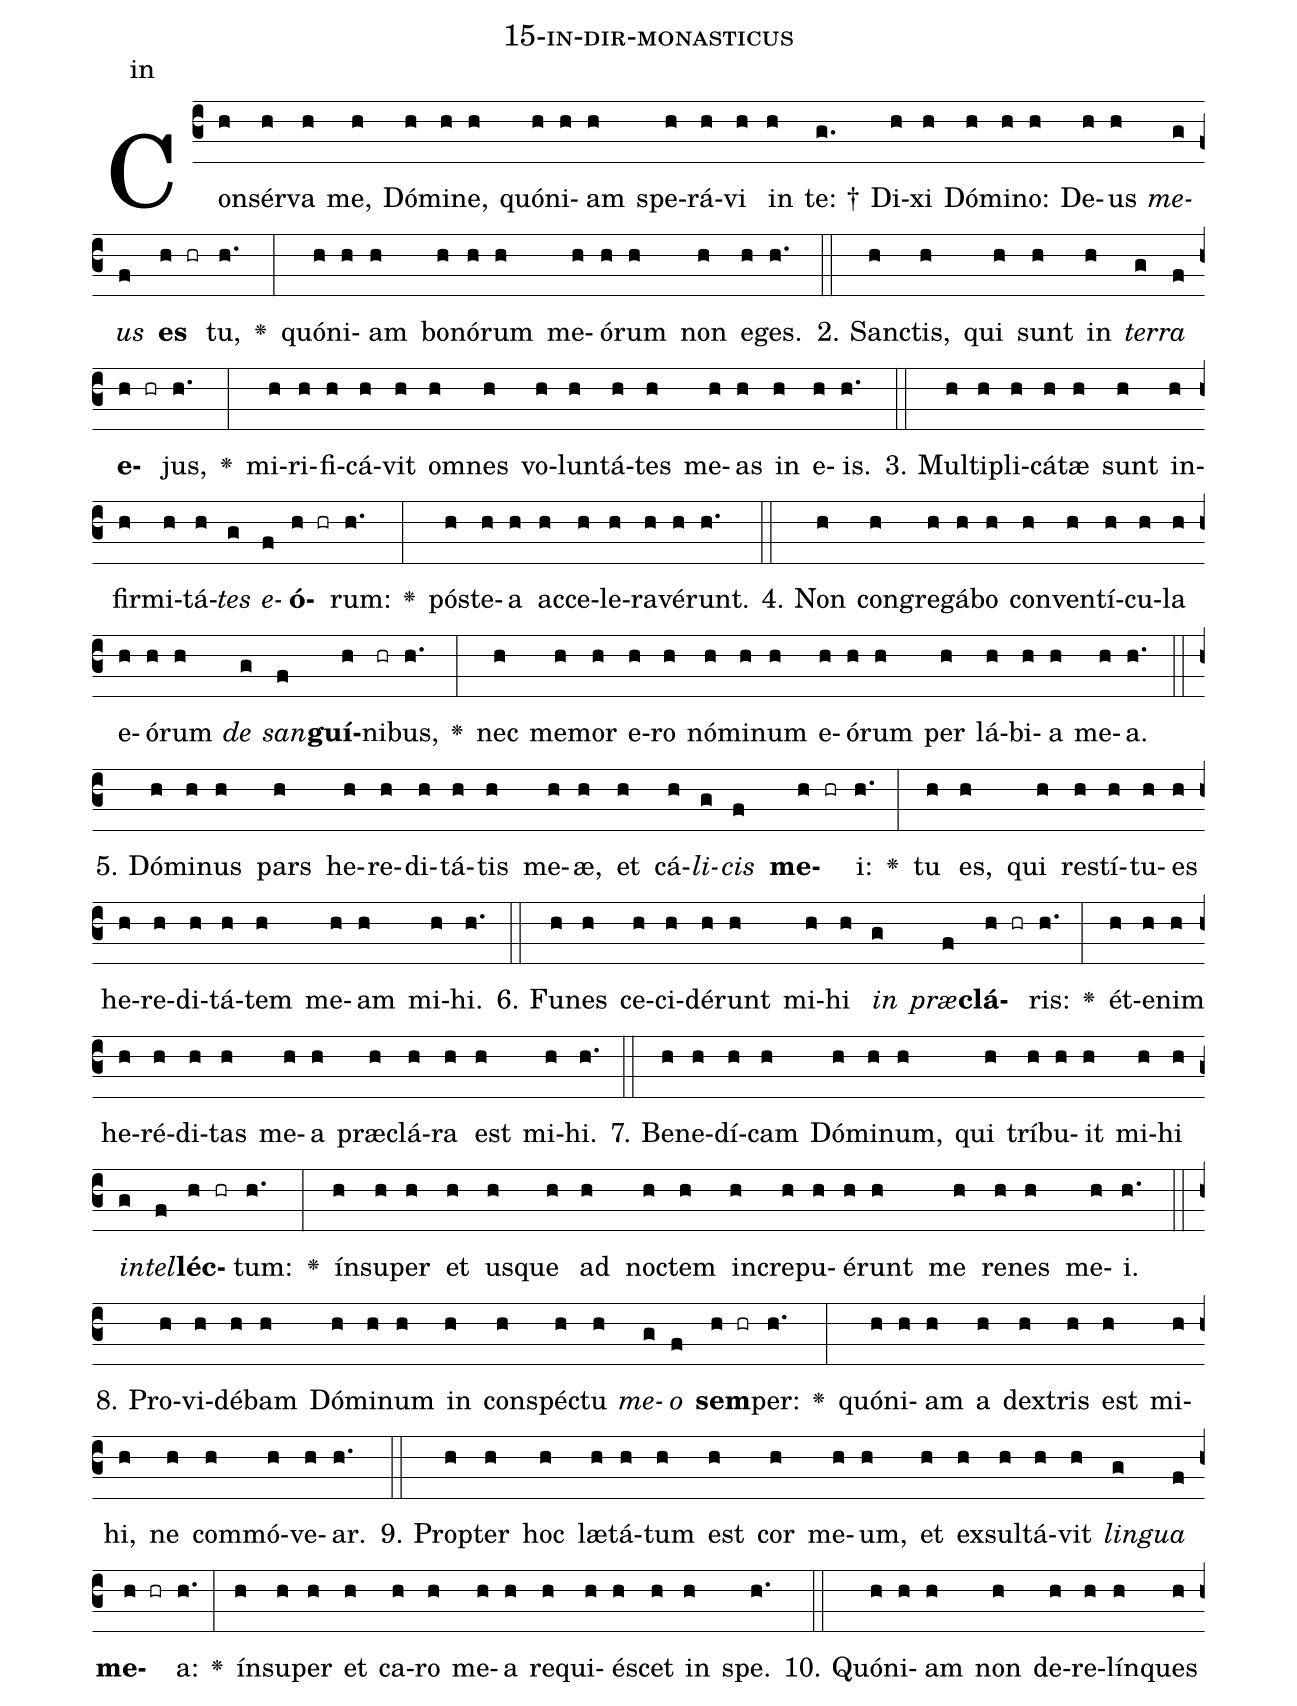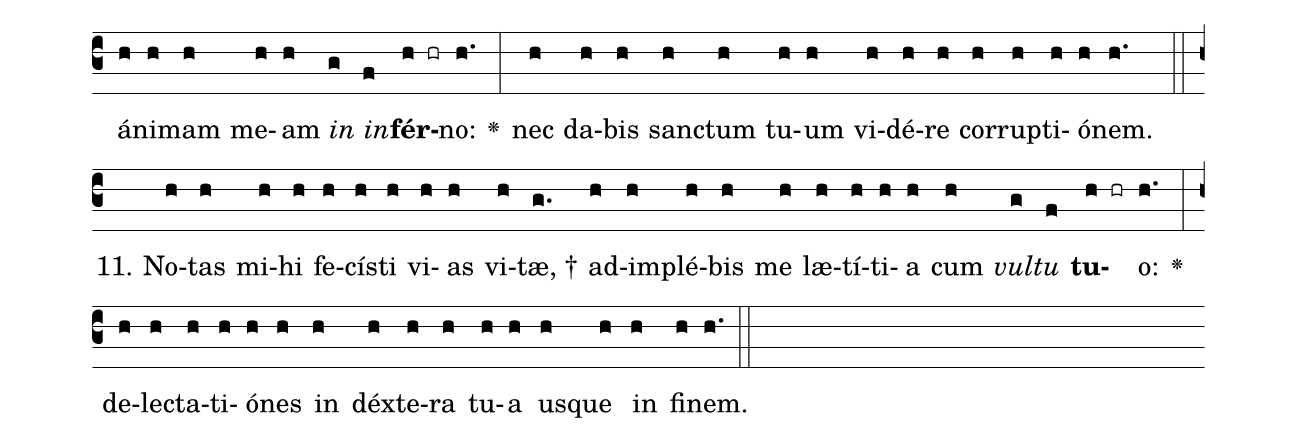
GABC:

name: 15-in-dir-monasticus;
annotation: in;
%%
(c3)Con(h)sér(h)va(h) me,(h) Dó(h)mi(h)ne,(h) quón(h)i(h)am(h) spe(h)rá(h)vi(h) in(h) te: †(g.) Di(h)xi(h) Dó(h)mi(h)no:(h) De(h)us(h) <i>me</i>(g)<i>us</i>(f) <b>es</b>(h hr) tu,(h.) <v>\greheightstar</v>(:) quón(h)i(h)am(h) bo(h)nó(h)rum(h) me(h)ó(h)rum(h) non(h) e(h)ges.(h.) (::)
2. Sanc(h)tis,(h) qui(h) sunt(h) in(h) <i>ter</i>(g)<i>ra</i>(f) <b>e</b>(h hr)jus,(h.) <v>\greheightstar</v>(:) mi(h)ri(h)fi(h)cá(h)vit(h) om(h)nes(h) vo(h)lun(h)tá(h)tes(h) me(h)as(h) in(h) e(h)is.(h.) (::)
3. Mul(h)ti(h)pli(h)cá(h)tæ(h) sunt(h) in(h)fir(h)mi(h)tá(h)<i>tes</i>(g) <i>e</i>(f)<b>ó</b>(h hr)rum:(h.) <v>\greheightstar</v>(:) póst(h)e(h)a(h) ac(h)ce(h)le(h)ra(h)vé(h)runt.(h.) (::)
4. Non(h) con(h)gre(h)gá(h)bo(h) con(h)ven(h)tí(h)cu(h)la(h) e(h)ó(h)rum(h) <i>de</i>(g) <i>san</i>(f)<b>guí</b>(h)ni(hr)bus,(h.) <v>\greheightstar</v>(:) nec(h) me(h)mor(h) e(h)ro(h) nó(h)mi(h)num(h) e(h)ó(h)rum(h) per(h) lá(h)bi(h)a(h) me(h)a.(h.) (::)
5. Dó(h)mi(h)nus(h) pars(h) he(h)re(h)di(h)tá(h)tis(h) me(h)æ,(h) et(h) cá(h)<i>li</i>(g)<i>cis</i>(f) <b>me</b>(h hr)i:(h.) <v>\greheightstar</v>(:) tu(h) es,(h) qui(h) re(h)stí(h)tu(h)es(h) he(h)re(h)di(h)tá(h)tem(h) me(h)am(h) mi(h)hi.(h.) (::)
6. Fu(h)nes(h) ce(h)ci(h)dé(h)runt(h) mi(h)hi(h) <i>in</i>(g) <i>præ</i>(f)<b>clá</b>(h hr)ris:(h.) <v>\greheightstar</v>(:) ét(h)e(h)nim(h) he(h)ré(h)di(h)tas(h) me(h)a(h) præ(h)clá(h)ra(h) est(h) mi(h)hi.(h.) (::)
7. Be(h)ne(h)dí(h)cam(h) Dó(h)mi(h)num,(h) qui(h) trí(h)bu(h)it(h) mi(h)hi(h) <i>in</i>(g)<i>tel</i>(f)<b>léc</b>(h hr)tum:(h.) <v>\greheightstar</v>(:) ín(h)su(h)per(h) et(h) us(h)que(h) ad(h) noc(h)tem(h) in(h)cre(h)pu(h)é(h)runt(h) me(h) re(h)nes(h) me(h)i.(h.) (::)
8. Pro(h)vi(h)dé(h)bam(h) Dó(h)mi(h)num(h) in(h) con(h)spéc(h)tu(h) <i>me</i>(g)<i>o</i>(f) <b>sem</b>(h hr)per:(h.) <v>\greheightstar</v>(:) quón(h)i(h)am(h) a(h) dex(h)tris(h) est(h) mi(h)hi,(h) ne(h) com(h)mó(h)ve(h)ar.(h.) (::)
9. Prop(h)ter(h) hoc(h) læ(h)tá(h)tum(h) est(h) cor(h) me(h)um,(h) et(h) ex(h)sul(h)tá(h)vit(h) <i>lin</i>(g)<i>gua</i>(f) <b>me</b>(h hr)a:(h.) <v>\greheightstar</v>(:) ín(h)su(h)per(h) et(h) ca(h)ro(h) me(h)a(h) re(h)qui(h)é(h)scet(h) in(h) spe.(h.) (::)
10. Quón(h)i(h)am(h) non(h) de(h)re(h)lín(h)ques(h) á(h)ni(h)mam(h) me(h)am(h) <i>in</i>(g) <i>in</i>(f)<b>fér</b>(h hr)no:(h.) <v>\greheightstar</v>(:) nec(h) da(h)bis(h) sanc(h)tum(h) tu(h)um(h) vi(h)dé(h)re(h) cor(h)rup(h)ti(h)ó(h)nem.(h.) (::)
11. No(h)tas(h) mi(h)hi(h) fe(h)cís(h)ti(h) vi(h)as(h) vi(h)tæ, †(g.) ad(h)im(h)plé(h)bis(h) me(h) læ(h)tí(h)ti(h)a(h) cum(h) <i>vul</i>(g)<i>tu</i>(f) <b>tu</b>(h hr)o:(h.) <v>\greheightstar</v>(:) de(h)lec(h)ta(h)ti(h)ó(h)nes(h) in(h) déx(h)te(h)ra(h) tu(h)a(h) us(h)que(h) in(h) fi(h)nem.(h.) (::)
